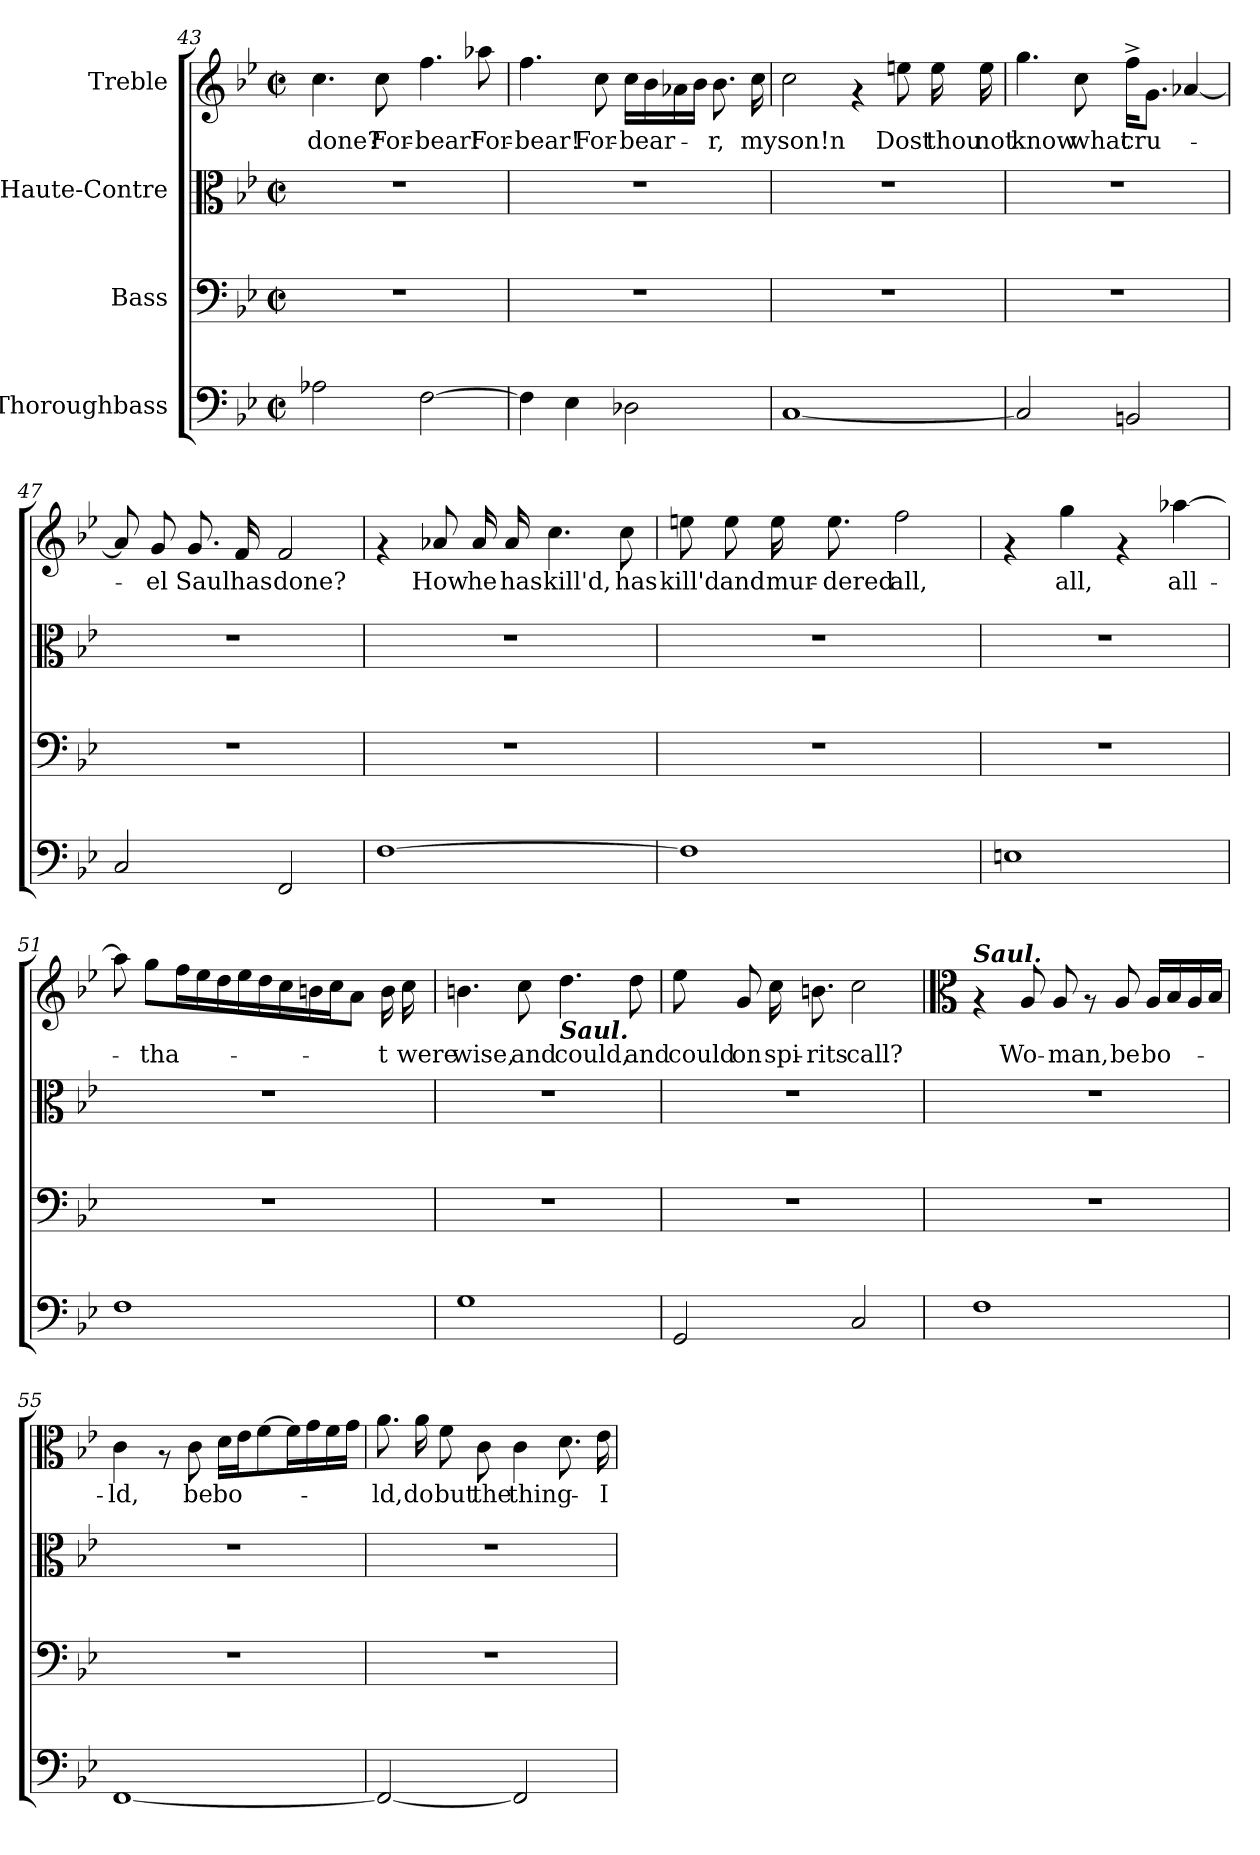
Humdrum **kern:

**kern	**kern	**kern	**kern	**text
*part4	*part3	*part2	*part1	*part1
*staff4	*staff3	*staff2	*staff1	*staff1
*I"Thoroughbass	*I"Bass	*I"Haute-Contre	*I"Treble	*
*clefF4	*clefF4	*clefC3	*clefG2	*
*k[b-e-]	*k[b-e-]	*k[b-e-]	*k[b-e-]	*
*B-:	*B-:	*B-:	*B-:	*
*M2/2	*M2/2	*M2/2	*M2/2	*
*met(c|)	*met(c|)	*met(c|)	*met(c|)	*
=43	=43	=43	=43	=43
!	!	!	!	!LO:LY:b
2A-X\	1r	1r	4.cc\	done?
!	!	!	!	!LO:LY:b
.	.	.	8cc\	For-
!	!	!	!	!LO:LY:b
[>2F\	.	.	4.ff\	-bear!
!	!	!	!	!LO:LY:b
.	.	.	8aa-X\	For-
=44	=44	=44	=44	=44
!	!	!	!	!LO:LY:b
4F\]	1r	1r	4.ff\	-bear!
4E-\	.	.	.	.
!	!	!	!	!LO:LY:b
.	.	.	8cc\	For-
!	!	!	!	!LO:LY:b
2D-X\	.	.	16cc\LL	-bear-
.	.	.	16b-\	.
.	.	.	16a-X\	.
.	.	.	16b-\JJ	.
!	!	!	!	!LO:LY:b
.	.	.	8.b-\	-r,
!	!	!	!	!LO:LY:b
.	.	.	16cc\	my
!!LO:PB:g=z
=45	=45	=45	=45	=45
!	!	!	!	!LO:LY:b
[<1C	1r	1r	2cc\	son!n
.	.	.	4rf	.
!	!	!	!	!LO:LY:b
.	.	.	8een\	Dost
!	!	!	!	!LO:LY:b
.	.	.	16ee\	thou
!	!	!	!	!LO:LY:b
.	.	.	16ee\	not
=46	=46	=46	=46	=46
!	!	!	!	!LO:LY:b
2C/]	1r	1r	4.gg\	know
!	!	!	!	!LO:LY:b
.	.	.	8cc\	what
!	!	!	!	!LO:LY:b
2BBn/	.	.	16ff^>\KL	cru-
.	.	.	8.g\J	.
.	.	.	[<4a-X/	.
=47	=47	=47	=47	=47
2C/	1r	1r	8a-/]	.
!	!	!	!	!LO:LY:b
.	.	.	8g/	-el
!	!	!	!	!LO:LY:b
.	.	.	8.g/	Saul
!	!	!	!	!LO:LY:b
.	.	.	16f/	has
!	!	!	!	!LO:LY:b
2FF/	.	.	2f/	done?
=48	=48	=48	=48	=48
[>1F	1r	1r	4rf	.
!	!	!	!	!LO:LY:b
.	.	.	8a-X/	How
!	!	!	!	!LO:LY:b
.	.	.	16a-/	he
!	!	!	!	!LO:LY:b
.	.	.	16a-/	has
!	!	!	!	!LO:LY:b
.	.	.	4.cc\	kill'd,
!	!	!	!	!LO:LY:b
.	.	.	8cc\	has
!!LO:PB:g=z
=49	=49	=49	=49	=49
!	!	!	!	!LO:LY:b
1F]	1r	1r	8een\	kill'd
!	!	!	!	!LO:LY:b
.	.	.	8ee\	and
!	!	!	!	!LO:LY:b
.	.	.	16ee\	mur-
!	!	!	!	!LO:LY:b
.	.	.	8.ee\	-dered
!	!	!	!	!LO:LY:b
.	.	.	2ff\	all,
=50	=50	=50	=50	=50
1En	1r	1r	4rf	.
!	!	!	!	!LO:LY:b
.	.	.	4gg\	all,
.	.	.	4rf	.
!	!	!	!	!LO:LY:b
.	.	.	[>4aa-X\	all-
=51	=51	=51	=51	=51
1F	1r	1r	8aa-\]	.
!	!	!	!	!LO:LY:b
.	.	.	8gg\L	-tha-
.	.	.	16ff\L	.
.	.	.	16ee-\	.
.	.	.	16dd\	.
.	.	.	16ee-\	.
.	.	.	16dd\	.
.	.	.	16cc\	.
.	.	.	16bn\	.
.	.	.	16cc\J	.
.	.	.	8a\J	.
!	!	!	!	!LO:LY:b
.	.	.	16b\	-t
!	!	!	!	!LO:LY:b
.	.	.	16cc\	were
=52	=52	=52	=52	=52
!	!	!	!	!LO:LY:b
1G	1r	1r	4.bn\	wise,
!	!	!	!	!LO:LY:b
.	.	.	8cc\	and
!	!	!	!LO:TX:b:Bi:t=Saul.	!
!	!	!	!	!LO:LY:b
.	.	.	4.dd\	could,
!	!	!	!	!LO:LY:b
.	.	.	8dd\	and
!!LO:LB:g=z
=53	=53	=53	=53	=53
!	!	!	!	!LO:LY:b
2GG/	1r	1r	8ee-\	could
!	!	!	!	!LO:LY:b
.	.	.	8g/	on
!	!	!	!	!LO:LY:b
.	.	.	16cc\	spi-
!	!	!	!	!LO:LY:b
.	.	.	8.bn\	-rits
!	!	!	!	!LO:LY:b
2C/	.	.	2cc\	call?
=54	=54	=54	=54	=54
*	*	*	*clefC3	*
!	!	!	!LO:TX:a:Bi:t=Saul.	!
1F	1r	1r	4rG	.
!	!	!	!	!LO:LY:b
.	.	.	8A/	Wo-
!	!	!	!	!LO:LY:b
.	.	.	8A/	-man,
.	.	.	8rG	.
!	!	!	!	!LO:LY:b
.	.	.	8A/	be
!	!	!	!	!LO:LY:b
.	.	.	16A/LL	bo-
.	.	.	16B-/	.
.	.	.	16A/	.
.	.	.	16B-/JJ	.
=55	=55	=55	=55	=55
!	!	!	!	!LO:LY:b
[<1FF	1r	1r	4c\	-ld,
.	.	.	8rG	.
!	!	!	!	!LO:LY:b
.	.	.	8c\	be
!	!	!	!	!LO:LY:b
.	.	.	16d\LL	bo-
.	.	.	16e-\J	.
.	.	.	[>8f\	.
.	.	.	16f\L]	.
.	.	.	16g\	.
.	.	.	16f\	.
.	.	.	16g\JJ	.
=56	=56	=56	=56	=56
!	!	!	!	!LO:LY:b
2FF/_	1r	1r	8.a\	-ld,
!	!	!	!	!LO:LY:b
.	.	.	16a\	do
!	!	!	!	!LO:LY:b
.	.	.	8f\	but
!	!	!	!	!LO:LY:b
.	.	.	8c\	the
!	!	!	!	!LO:LY:b
2FF/]	.	.	4c\	thing-
.	.	.	8.d\	.
!	!	!	!	!LO:LY:b
.	.	.	16e-\	-I
=	=	=	=	=
*-	*-	*-	*-	*-
